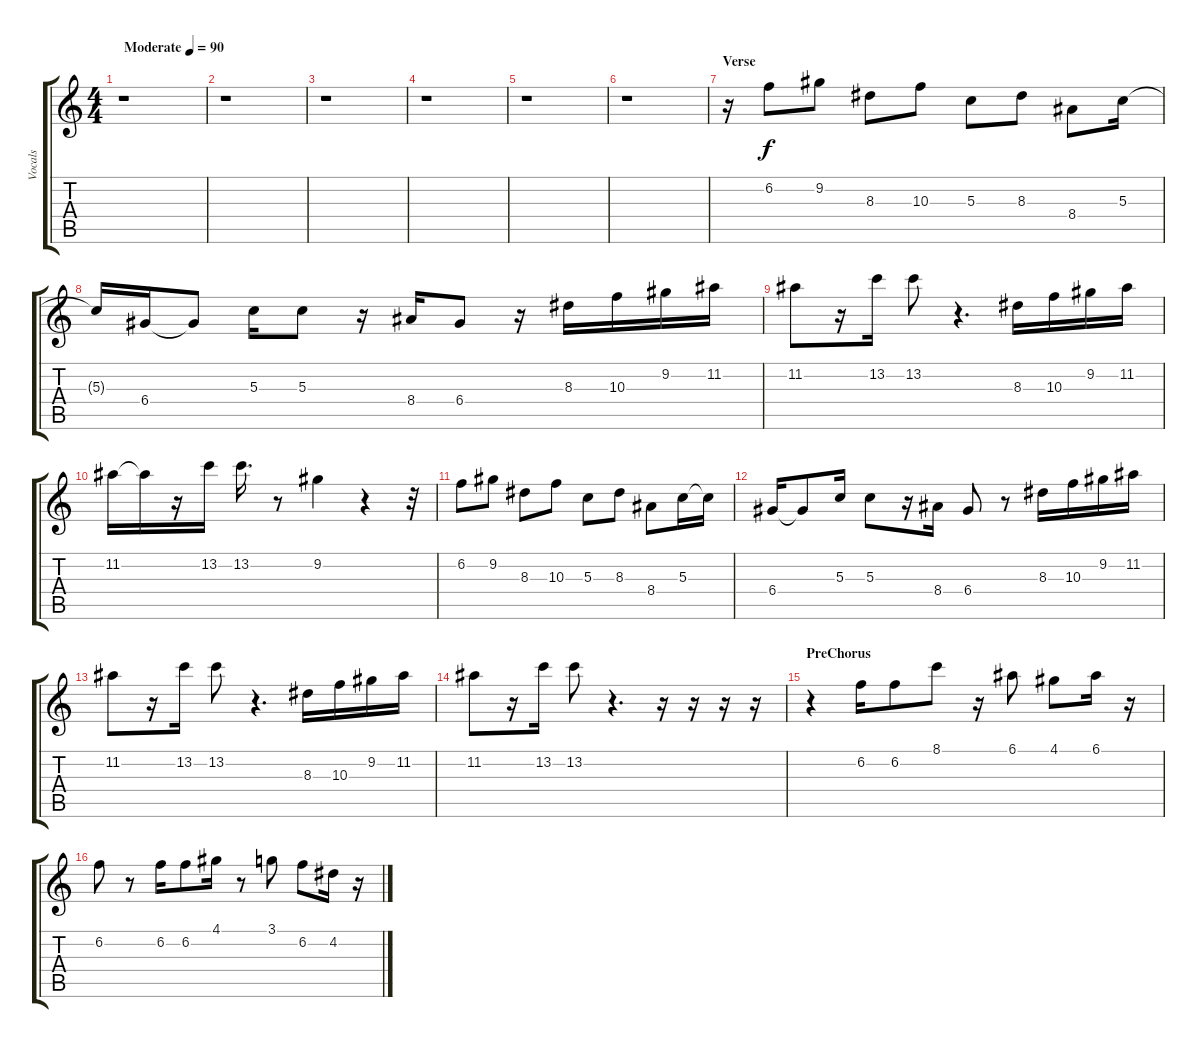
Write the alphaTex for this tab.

\track ("Vocals" "Vocals") {instrument electricguitarmuted}
\staff {score tabs}
\tuning (E4 B3 G3 D3 A2 E2) {hide}
\ts (4 4)
\tempo (90 "Moderate")
\clef g2
\ks c
r.1{dy f instrument electricguitarmuted} |
r.1 |
r.1 |
r.1 |
r.1 |
r.1 |
\section ("" "Verse")
r.16 6.2.8 9.2.8 8.3.8 10.3.8 5.3.8 8.3.8 8.4.8 5.3.16 |
5.3{t}.16 6.4.16 6.4{t}.8 5.3.16 5.3.8 r.16 8.4.16 6.4.8 r.16 8.3.16 10.3.16 9.2.16 11.2.16 |
11.2.8 r.16 13.2.16 13.2.8 r.4{d} 8.3.16 10.3.16 9.2.16 11.2.16 |
11.2.16 11.2{t}.16 r.16 13.2.16 13.2.16{d} r.8 9.2.4 r.4 r.32 |
6.2.8 9.2.8 8.3.8 10.3.8 5.3.8 8.3.8 8.4.8 5.3.16 5.3{t}.16 |
6.4.16 6.4{t}.8 5.3.16 5.3.8 r.16 8.4.16 6.4.8 r.8 8.3.16 10.3.16 9.2.16 11.2.16 |
11.2.8 r.16 13.2.16 13.2.8 r.4{d} 8.3.16 10.3.16 9.2.16 11.2.16 |
11.2.8 r.16 13.2.16 13.2.8 r.4{d} r.16 r.16 r.16 r.16 |
\section ("" "PreChorus")
r.4 6.2.16 6.2.8 8.1.8 r.16 6.1.8 4.1.8 6.1.16 r.16 |
6.2.8 r.8 6.2.16 6.2.8 4.1.16 r.8 3.1.8 6.2.8 4.2.16 r.16
